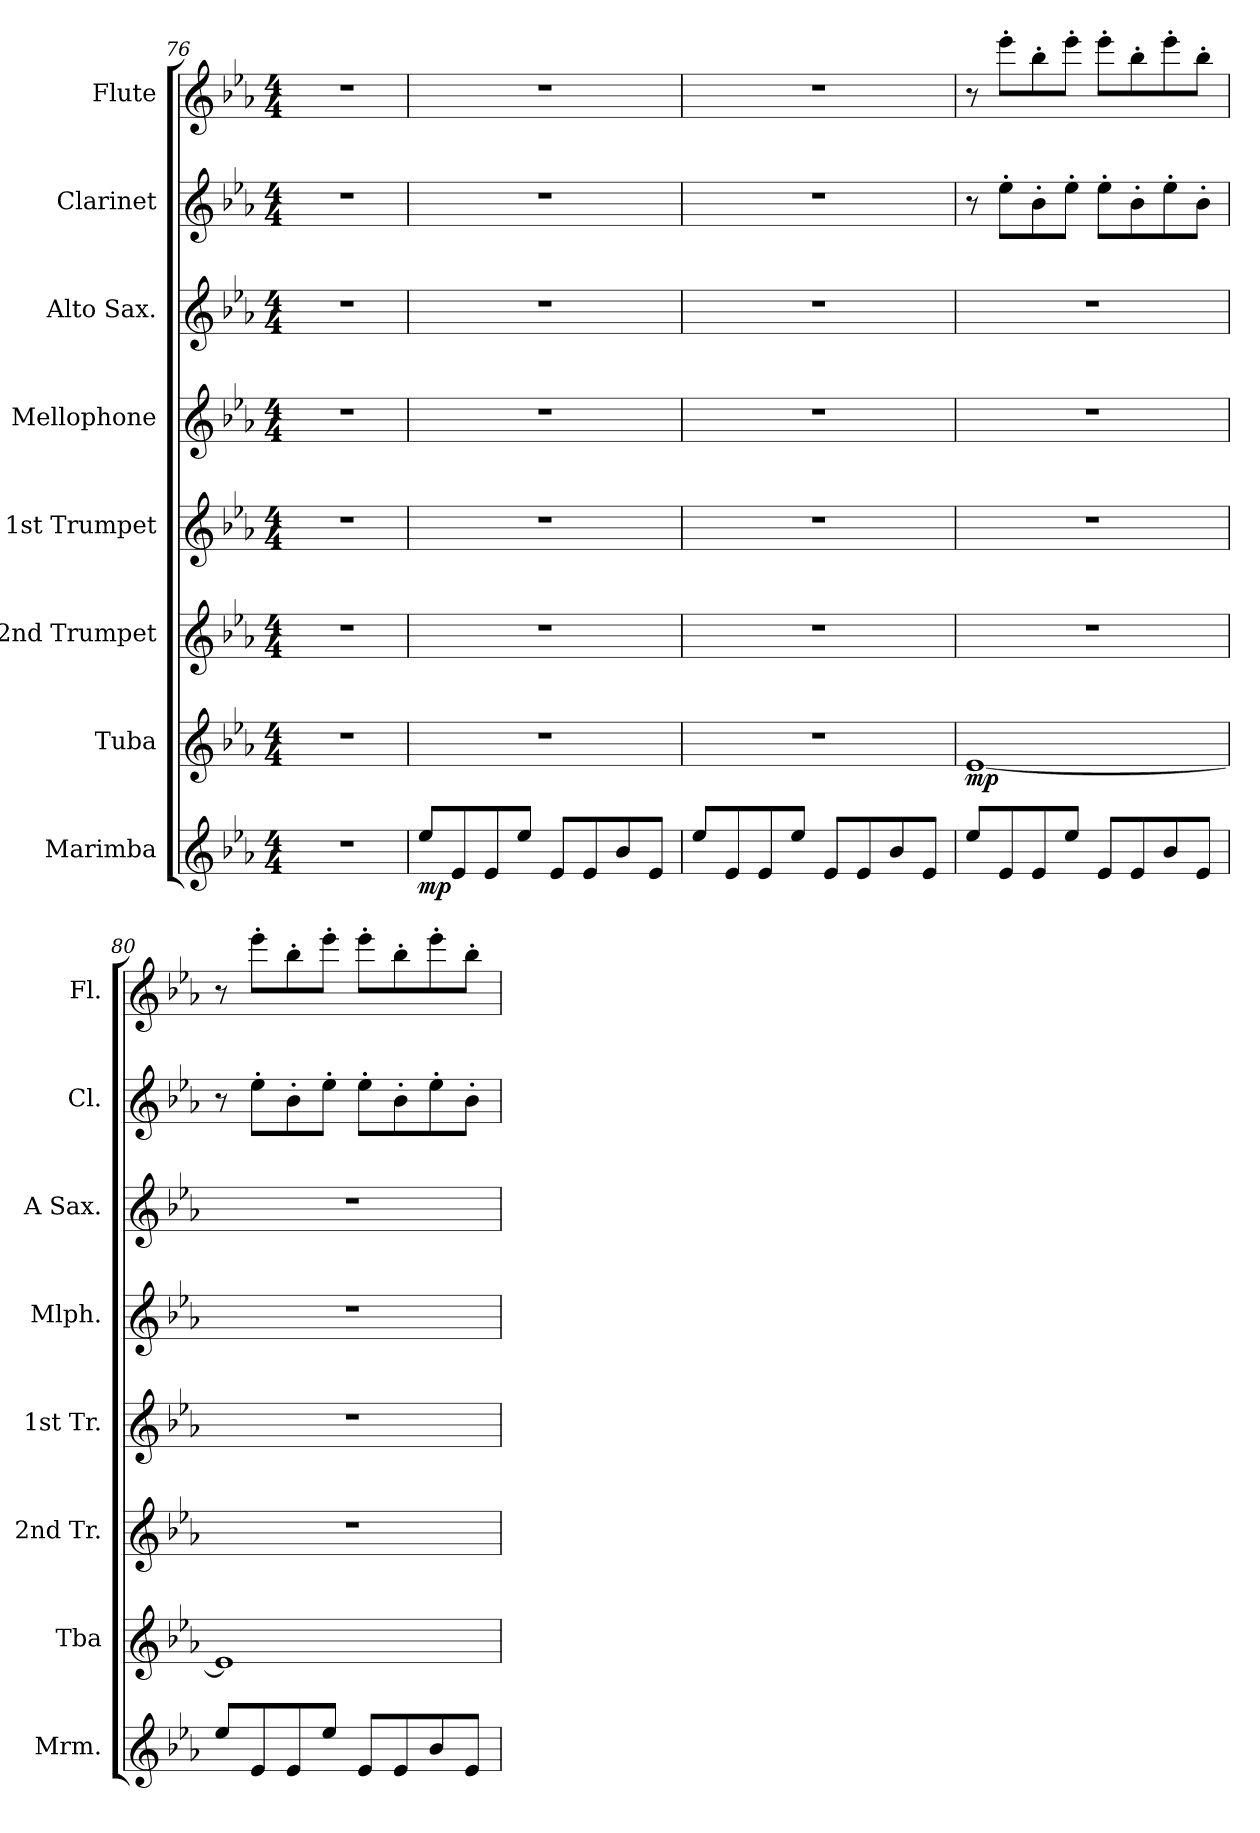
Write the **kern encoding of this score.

**kern	**dynam	**kern	**dynam	**kern	**kern	**kern	**kern	**kern	**kern
*part8	*part8	*part7	*part7	*part6	*part5	*part4	*part3	*part2	*part1
*staff8	*staff8	*staff7	*staff7	*staff6	*staff5	*staff4	*staff3	*staff2	*staff1
*I"Marimba	*	*I"Tuba	*	*I"2nd Trumpet	*I"1st Trumpet	*I"Mellophone	*I"Alto Sax.	*I"Clarinet	*I"Flute
*I'Mrm.	*	*I'Tba	*	*I'2nd Tr.	*I'1st Tr.	*I'Mlph.	*I'A Sax.	*I'Cl.	*I'Fl.
!!LO:PB:g=z
*clefG2	*	*clefG2	*	*clefG2	*clefG2	*clefG2	*clefG2	*clefG2	*clefG2
*k[b-e-a-]	*	*k[b-e-a-]	*	*k[b-e-a-]	*k[b-e-a-]	*k[b-e-a-]	*k[b-e-a-]	*k[b-e-a-]	*k[b-e-a-]
*M4/4	*	*M4/4	*	*M4/4	*M4/4	*M4/4	*M4/4	*M4/4	*M4/4
=76	=76	=76	=76	=76	=76	=76	=76	=76	=76
1r	.	1r	.	1r	1r	1r	1r	1r	1r
=77	=77	=77	=77	=77	=77	=77	=77	=77	=77
!	!LO:DY:b	!	!	!	!	!	!	!	!
8ee-/L	mp	1r	.	1r	1r	1r	1r	1r	1r
8e-/	.	.	.	.	.	.	.	.	.
8e-/	.	.	.	.	.	.	.	.	.
8ee-/J	.	.	.	.	.	.	.	.	.
8e-/L	.	.	.	.	.	.	.	.	.
8e-/	.	.	.	.	.	.	.	.	.
8b-/	.	.	.	.	.	.	.	.	.
8e-/J	.	.	.	.	.	.	.	.	.
=78	=78	=78	=78	=78	=78	=78	=78	=78	=78
8ee-/L	.	1r	.	1r	1r	1r	1r	1r	1r
8e-/	.	.	.	.	.	.	.	.	.
8e-/	.	.	.	.	.	.	.	.	.
8ee-/J	.	.	.	.	.	.	.	.	.
8e-/L	.	.	.	.	.	.	.	.	.
8e-/	.	.	.	.	.	.	.	.	.
8b-/	.	.	.	.	.	.	.	.	.
8e-/J	.	.	.	.	.	.	.	.	.
=79	=79	=79	=79	=79	=79	=79	=79	=79	=79
!	!	!	!LO:DY:b	!	!	!	!	!	!
8ee-/L	.	[1e-	mp	1r	1r	1r	1r	8r	8r
8e-/	.	.	.	.	.	.	.	8ee-'\L	8eee-'\L
8e-/	.	.	.	.	.	.	.	8b-'\	8bb-'\
8ee-/J	.	.	.	.	.	.	.	8ee-'\J	8eee-'\J
8e-/L	.	.	.	.	.	.	.	8ee-'\L	8eee-'\L
8e-/	.	.	.	.	.	.	.	8b-'\	8bb-'\
8b-/	.	.	.	.	.	.	.	8ee-'\	8eee-'\
8e-/J	.	.	.	.	.	.	.	8b-'\J	8bb-'\J
=80	=80	=80	=80	=80	=80	=80	=80	=80	=80
8ee-/L	.	1e-]	.	1r	1r	1r	1r	8r	8r
8e-/	.	.	.	.	.	.	.	8ee-'\L	8eee-'\L
8e-/	.	.	.	.	.	.	.	8b-'\	8bb-'\
8ee-/J	.	.	.	.	.	.	.	8ee-'\J	8eee-'\J
8e-/L	.	.	.	.	.	.	.	8ee-'\L	8eee-'\L
8e-/	.	.	.	.	.	.	.	8b-'\	8bb-'\
8b-/	.	.	.	.	.	.	.	8ee-'\	8eee-'\
8e-/J	.	.	.	.	.	.	.	8b-'\J	8bb-'\J
=	=	=	=	=	=	=	=	=	=
*-	*-	*-	*-	*-	*-	*-	*-	*-	*-
